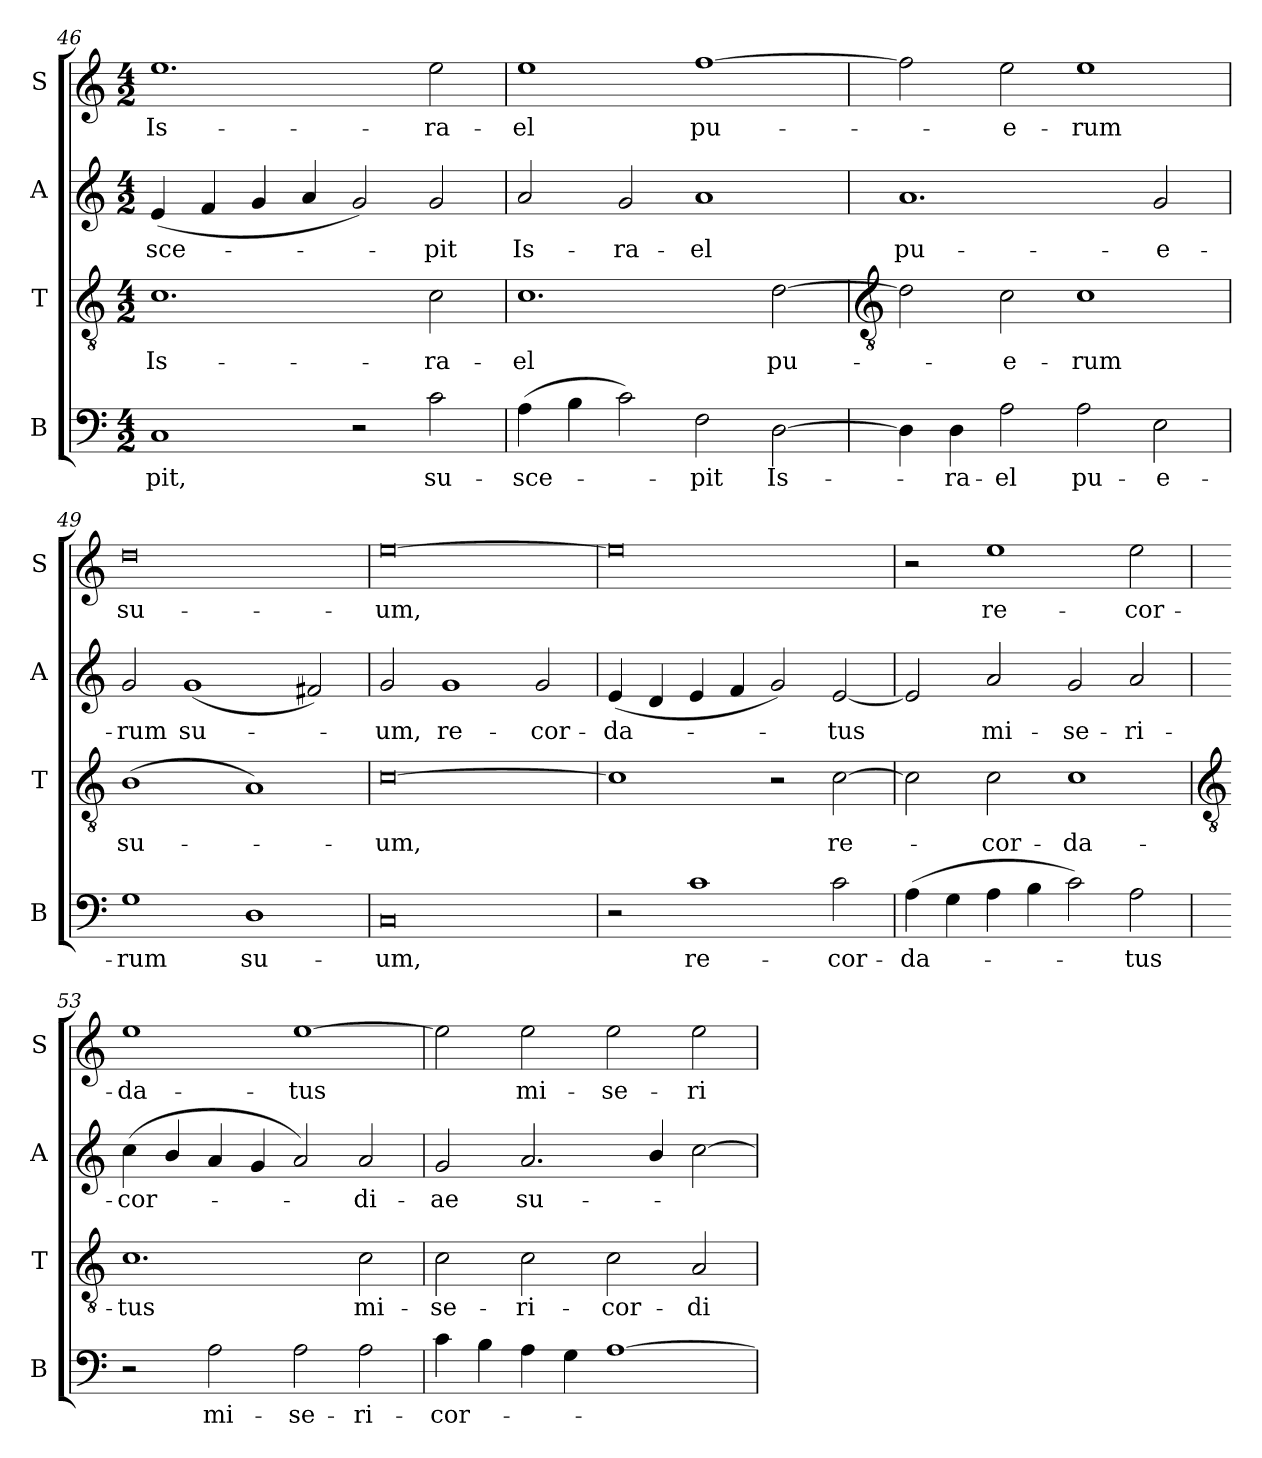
**kern	**text	**kern	**text	**kern	**text	**kern	**text
*part4	*part4	*part3	*part3	*part2	*part2	*part1	*part1
*staff4	*staff4	*staff3	*staff3	*staff2	*staff2	*staff1	*staff1
*I"B	*	*I"T	*	*I"A	*	*I"S	*
*I'B	*	*I'T	*	*I'A	*	*I'S	*
*clefF4	*	*clefGv2	*	*clefG2	*	*clefG2	*
*k[]	*	*k[]	*	*k[]	*	*k[]	*
*C:	*	*C:	*	*C:	*	*C:	*
*M4/2	*	*M4/2	*	*M4/2	*	*M4/2	*
=46	=46	=46	=46	=46	=46	=46	=46
!	!LO:LY:b	!	!LO:LY:b	!	!LO:LY:b	!	!LO:LY:b
1C	pit,	1.c	Is-	(<4e	-sce-	1.ee	Is-
.	.	.	.	4f	.	.	.
.	.	.	.	4g	.	.	.
.	.	.	.	4a	.	.	.
2r	.	.	.	2g)	.	.	.
!	!LO:LY:b	!	!LO:LY:b	!	!LO:LY:b	!	!LO:LY:b
2c	su-	2c	-ra-	2g	pit	2ee	-ra-
=47	=47	=47	=47	=47	=47	=47	=47
!	!LO:LY:b	!	!LO:LY:b	!	!LO:LY:b	!	!LO:LY:b
(>4A	-sce-	1.c	-el	2a	Is-	1ee	-el
4B	.	.	.	.	.	.	.
!	!	!	!	!	!LO:LY:b	!	!
2c)	.	.	.	2g	-ra-	.	.
!	!LO:LY:b	!	!	!	!LO:LY:b	!	!LO:LY:b
2F	pit	.	.	1a	-el	[1ff	pu-
!	!LO:LY:b	!	!LO:LY:b	!	!	!	!
[2D	Is-	[2d	pu-	.	.	.	.
!!LO:LB:g=z
=48	=48	=48	=48	=48	=48	=48	=48
*	*	*clefGv2	*	*	*	*	*
!	!	!	!	!	!LO:LY:b	!	!
4D]	.	2d]	.	1.a	pu-	2ff]	.
!	!LO:LY:b	!	!	!	!	!	!
4D	ra-	.	.	.	.	.	.
!	!LO:LY:b	!	!LO:LY:b	!	!	!	!LO:LY:b
2A	-el	2c	e-	.	.	2ee	e-
!	!LO:LY:b	!	!LO:LY:b	!	!	!	!LO:LY:b
2A	pu-	1c	-rum	.	.	1ee	-rum
!	!LO:LY:b	!	!	!	!LO:LY:b	!	!
2E	-e-	.	.	2g	-e-	.	.
=49	=49	=49	=49	=49	=49	=49	=49
!	!LO:LY:b	!	!LO:LY:b	!	!LO:LY:b	!	!LO:LY:b
1G	-rum	(<1B	su-	2g	-rum	0dd	su-
!	!	!	!	!	!LO:LY:b	!	!
.	.	.	.	(<1g	su-	.	.
!	!LO:LY:b	!	!	!	!	!	!
1D	su-	1A)	.	.	.	.	.
.	.	.	.	2f#X)	.	.	.
=50	=50	=50	=50	=50	=50	=50	=50
!	!LO:LY:b	!	!LO:LY:b	!	!LO:LY:b	!	!LO:LY:b
0C	-um,	[0c	um,	2g	um,	[0ee	-um,
!	!	!	!	!	!LO:LY:b	!	!
.	.	.	.	1g	re-	.	.
!	!	!	!	!	!LO:LY:b	!	!
.	.	.	.	2g	-cor-	.	.
=51	=51	=51	=51	=51	=51	=51	=51
!	!	!	!	!	!LO:LY:b	!	!
2r	.	1c]	.	(<4e	-da-	0ee]	.
.	.	.	.	4d	.	.	.
!	!LO:LY:b	!	!	!	!	!	!
1c	re-	.	.	4e	.	.	.
.	.	.	.	4f	.	.	.
.	.	2r	.	2g)	.	.	.
!	!LO:LY:b	!	!LO:LY:b	!	!LO:LY:b	!	!
2c	-cor-	[2c	re-	[2e	tus	.	.
=52	=52	=52	=52	=52	=52	=52	=52
!	!LO:LY:b	!	!	!	!	!	!
(>4A	-da-	2c]	.	2e]	.	2r	.
4G	.	.	.	.	.	.	.
!	!	!	!LO:LY:b	!	!LO:LY:b	!	!LO:LY:b
4A	.	2c	cor-	2a	mi-	1ee	re-
4B	.	.	.	.	.	.	.
!	!	!	!LO:LY:b	!	!LO:LY:b	!	!
2c)	.	1c	-da-	2g	-se-	.	.
!	!LO:LY:b	!	!	!	!LO:LY:b	!	!LO:LY:b
2A	tus	.	.	2a	-ri-	2ee	-cor-
!!LO:LB:g=z
=53	=53	=53	=53	=53	=53	=53	=53
*	*	*clefGv2	*	*	*	*	*
!	!	!	!LO:LY:b	!	!LO:LY:b	!	!LO:LY:b
2r	.	1.c	-tus	(<4cc	-cor-	1ee	-da-
.	.	.	.	4b/	.	.	.
!	!LO:LY:b	!	!	!	!	!	!
2A	mi-	.	.	4a	.	.	.
.	.	.	.	4g	.	.	.
!	!LO:LY:b	!	!	!	!	!	!LO:LY:b
2A	-se-	.	.	2a)	.	[1ee	-tus
!	!LO:LY:b	!	!LO:LY:b	!	!LO:LY:b	!	!
2A	-ri-	2c	mi-	2a	di-	.	.
=54	=54	=54	=54	=54	=54	=54	=54
!	!LO:LY:b	!	!LO:LY:b	!	!LO:LY:b	!	!
4c	-cor-	2c	-se-	2g	-ae	2ee]	.
4B	.	.	.	.	.	.	.
!	!	!	!LO:LY:b	!	!LO:LY:b	!	!LO:LY:b
4A	.	2c	-ri-	2.a	su-	2ee	mi-
4G	.	.	.	.	.	.	.
!	!	!	!LO:LY:b	!	!	!	!LO:LY:b
[1A	.	2c	-cor-	.	.	2ee	-se-
.	.	.	.	4b/	.	.	.
!	!	!	!LO:LY:b	!	!	!	!LO:LY:b
.	.	2A	-di-	[2cc\	.	2ee	-ri-
=	=	=	=	=	=	=	=
*-	*-	*-	*-	*-	*-	*-	*-
